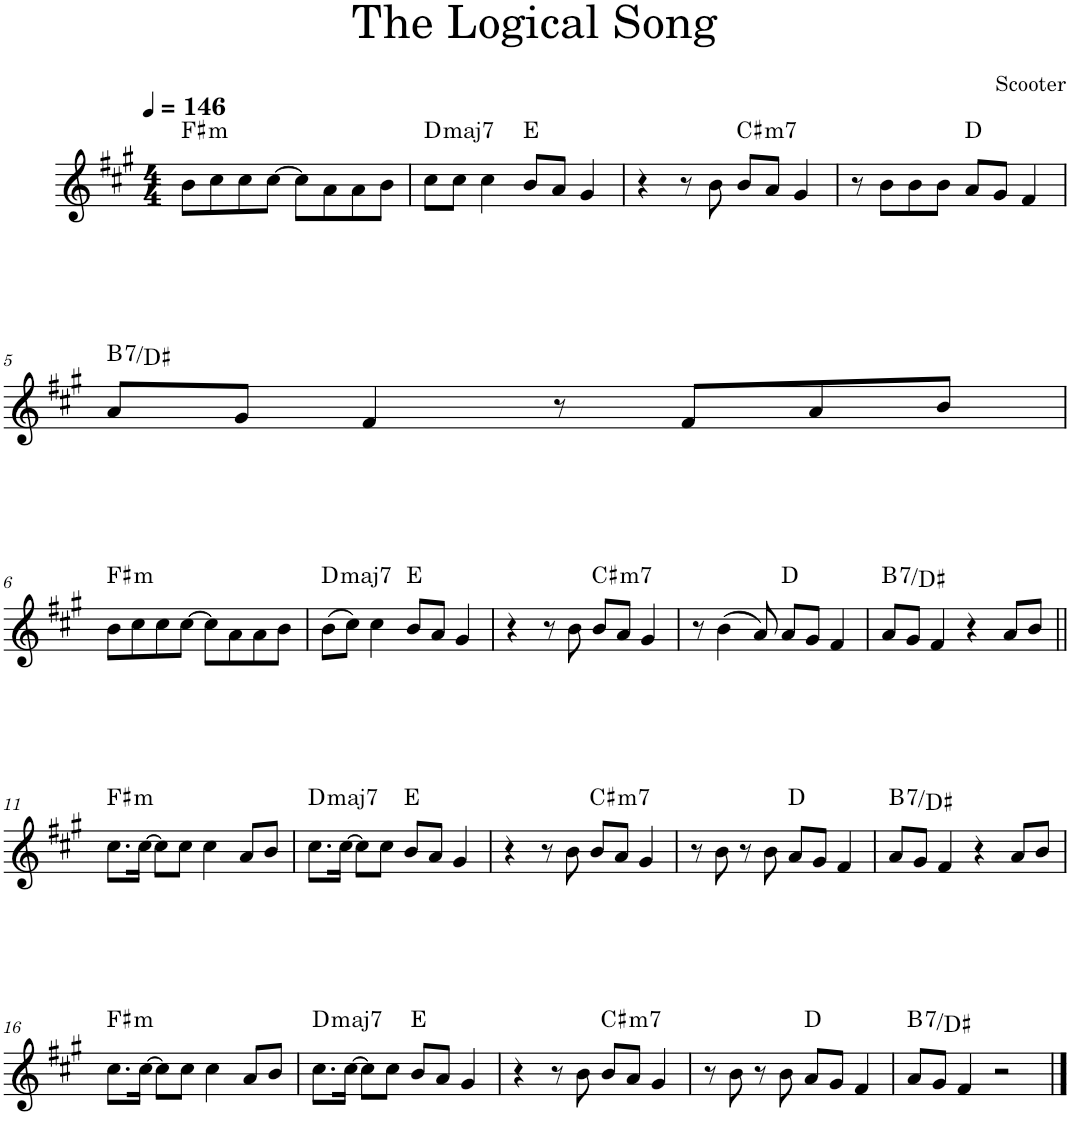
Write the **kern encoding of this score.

**kern	**harte
*part1	*part1
*staff1	*
*I"Piano	*
*I'Pno.	*
*clefG2	*
*k[f#c#g#]	*
*M4/4	*
*MM146	*
=1	=1
!	!LO:H:kt=m
8b\L	F#:min
8cc#\	.
8cc#\	.
[8cc#\J	.
8cc#\L]	.
8a\	.
8a\	.
8b\J	.
=2	=2
!	!LO:H:kt=maj7
8cc#\L	D:maj7
8cc#\J	.
4cc#\	.
8b/L	E:maj
8a/J	.
4g#/	.
=3	=3
4r	.
8r	.
8b\	.
!	!LO:H:kt=m7
8b/L	C#:min7
8a/J	.
4g#/	.
=4	=4
8r	.
8b\L	.
8b\	.
8b\J	.
8a/L	D:maj
8g#/J	.
4f#/	.
!!LO:LB:g=z
=5	=5
!	!LO:H:kt=7
8a/L	B:7/3
8g#/J	.
4f#/	.
8r	.
8f#/L	.
8a/	.
8b/J	.
!!LO:LB:g=z
=6	=6
!	!LO:H:kt=m
8b\L	F#:min
8cc#\	.
8cc#\	.
[8cc#\J	.
8cc#\L]	.
8a\	.
8a\	.
8b\J	.
=7	=7
!	!LO:H:kt=maj7
(8b\L	D:maj7
8cc#\J)	.
4cc#\	.
8b/L	E:maj
8a/J	.
4g#/	.
=8	=8
4r	.
8r	.
8b\	.
!	!LO:H:kt=m7
8b/L	C#:min7
8a/J	.
4g#/	.
=9	=9
8r	.
(4b\	.
8a/)	.
8a/L	D:maj
8g#/J	.
4f#/	.
=10	=10
!	!LO:H:kt=7
8a/L	B:7/3
8g#/J	.
4f#/	.
4r	.
8a/L	.
8b/J	.
!!LO:LB:g=z
=11||	=11||
!	!LO:H:kt=m
8.cc#\L	F#:min
[16cc#\Jk	.
8cc#\L]	.
8cc#\J	.
4cc#\	.
8a/L	.
8b/J	.
=12	=12
!	!LO:H:kt=maj7
8.cc#\L	D:maj7
[16cc#\Jk	.
8cc#\L]	.
8cc#\J	.
8b/L	E:maj
8a/J	.
4g#/	.
=13	=13
4r	.
8r	.
8b\	.
!	!LO:H:kt=m7
8b/L	C#:min7
8a/J	.
4g#/	.
=14	=14
8r	.
8b\	.
8r	.
8b\	.
8a/L	D:maj
8g#/J	.
4f#/	.
=15	=15
!	!LO:H:kt=7
8a/L	B:7/3
8g#/J	.
4f#/	.
4r	.
8a/L	.
8b/J	.
!!LO:LB:g=z
=16	=16
!	!LO:H:kt=m
8.cc#\L	F#:min
[16cc#\Jk	.
8cc#\L]	.
8cc#\J	.
4cc#\	.
8a/L	.
8b/J	.
=17	=17
!	!LO:H:kt=maj7
8.cc#\L	D:maj7
[16cc#\Jk	.
8cc#\L]	.
8cc#\J	.
8b/L	E:maj
8a/J	.
4g#/	.
=18	=18
4r	.
8r	.
8b\	.
!	!LO:H:kt=m7
8b/L	C#:min7
8a/J	.
4g#/	.
=19	=19
8r	.
8b\	.
8r	.
8b\	.
8a/L	D:maj
8g#/J	.
4f#/	.
=20	=20
!	!LO:H:kt=7
8a/L	B:7/3
8g#/J	.
4f#/	.
2r	.
==	==
*-	*-
